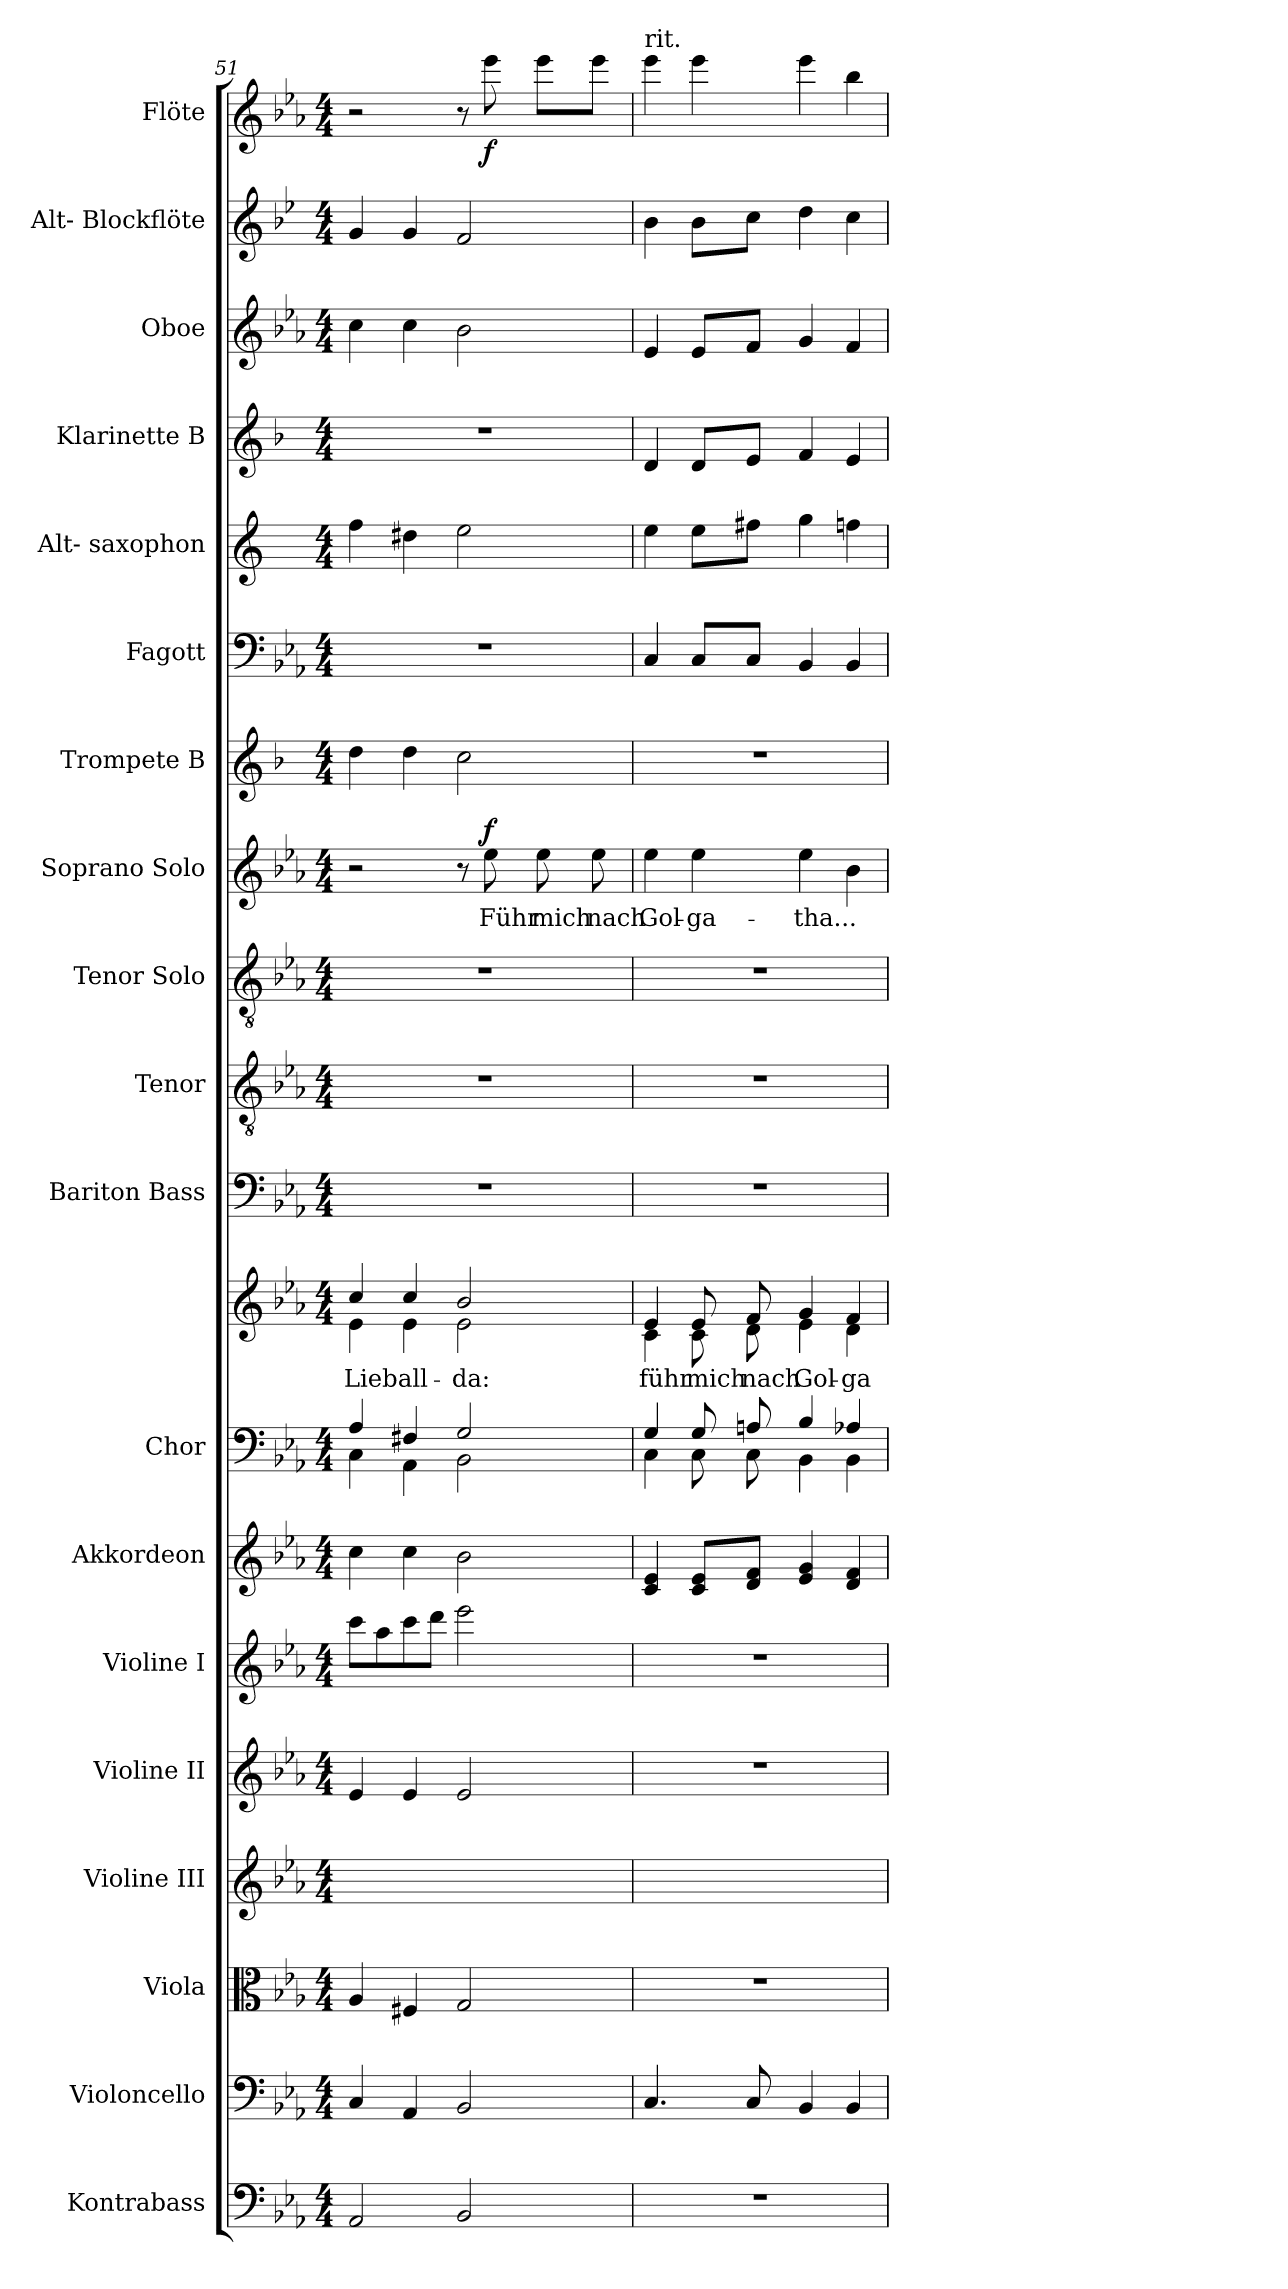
**kern	**kern	**kern	**kern	**kern	**kern	**kern	**kern	**kern	**text	**kern	**kern	**kern	**kern	**text	**dynam	**kern	**kern	**kern	**kern	**kern	**kern	**kern	**dynam
*part19	*part18	*part17	*part16	*part15	*part14	*part13	*part12	*part12	*part12	*part11	*part10	*part9	*part8	*part8	*part8	*part7	*part6	*part5	*part4	*part3	*part2	*part1	*part1
*staff20	*staff19	*staff18	*staff17	*staff16	*staff15	*staff14	*staff13	*staff12	*staff12	*staff11	*staff10	*staff9	*staff8	*staff8	*staff8	*staff7	*staff6	*staff5	*staff4	*staff3	*staff2	*staff1	*staff1
*I"Kontrabass	*I"Violoncello	*I"Viola	*I"Violine III	*I"Violine II	*I"Violine I	*I"Akkordeon	*I"Chor	*	*	*I"Bariton Bass	*I"Tenor	*I"Tenor Solo	*I"Soprano Solo	*	*	*I"Trompete B	*I"Fagott	*I"Alt- saxophon	*I"Klarinette B	*I"Oboe	*I"Alt- Blockflöte	*I"Flöte	*
*I'Kb.	*I'Vc.	*I'Vla.	*I'Vln. III	*I'Vln. II	*I'Vln. I	*I'Akk.	*I'Chor	*	*	*I'B	*I'T	*I'T. Solo	*I'S. Solo	*	*	*I'Tpt.	*I'Fgt.	*I'ASax.	*I'Kl.	*I'Ob.	*I'ABfl.	*I'Fl.	*
*clefF4	*clefF4	*clefC3	*clefG2	*clefG2	*clefG2	*clefG2	*clefF4	*clefG2	*	*clefF4	*clefGv2	*clefGv2	*clefG2	*	*	*clefG2	*clefF4	*clefG2	*clefG2	*clefG2	*clefG2	*clefG2	*
*ITrd7c12	*	*	*	*	*	*	*	*	*	*	*ITrd7c12	*ITrd7c12	*	*	*	*ITrd1c2	*	*ITrd5c9	*ITrd1c2	*	*ITrd-3c-5	*	*
*k[b-e-a-]	*k[b-e-a-]	*k[b-e-a-]	*k[b-e-a-]	*k[b-e-a-]	*k[b-e-a-]	*k[b-e-a-]	*k[b-e-a-]	*k[b-e-a-]	*	*k[b-e-a-]	*k[b-e-a-]	*k[b-e-a-]	*k[b-e-a-]	*	*	*k[b-e-a-]	*k[b-e-a-]	*k[b-e-a-]	*k[b-e-a-]	*k[b-e-a-]	*k[b-e-a-]	*k[b-e-a-]	*
*E-:	*E-:	*E-:	*E-:	*E-:	*E-:	*E-:	*E-:	*E-:	*	*E-:	*E-:	*E-:	*E-:	*	*	*E-:	*E-:	*E-:	*E-:	*E-:	*E-:	*E-:	*
*M4/4	*M4/4	*M4/4	*M4/4	*M4/4	*M4/4	*M4/4	*M4/4	*M4/4	*	*M4/4	*M4/4	*M4/4	*M4/4	*	*	*M4/4	*M4/4	*M4/4	*M4/4	*M4/4	*M4/4	*M4/4	*
=51	=51	=51	=51	=51	=51	=51	=51	=51	=51	=51	=51	=51	=51	=51	=51	=51	=51	=51	=51	=51	=51	=51	=51
*	*	*	*	*	*	*	*^	*	*	*	*	*	*	*	*	*	*	*	*	*	*	*	*
!	!	!	!	!	!	!	!	!	!	!LO:LY:b:color=#000000	!	!	!	!	!	!	!	!	!	!	!	!	!	!
*	*	*	*	*	*	*	*	*	*^	*	*	*	*	*	*	*	*	*	*	*	*	*	*	*
2AAA-i/	4Ci/	4A-i/	4A-i/yy	4e-i/	8ccci\L	4cci\	4A-i/	4Ci\	4cci/	4e-i\	Lieb	1r	1r	1r	2r	.	.	4cci\	1r	4a-i\	1r	4cci\	4cci/	2r	.
.	.	.	.	.	8aa-i\	.	.	.	.	.	.	.	.	.	.	.	.	.	.	.	.	.	.	.	.
!	!	!	!	!	!	!	!	!	!	!	!LO:LY:b:color=#000000	!	!	!	!	!	!	!	!	!	!	!	!	!	!
.	4AA-i/	4F#Xi/	4A-i/yy	4e-i/	8ccci\	4cci\	4F#Xi/	4AA-i\	4cci/	4e-i\	all-	.	.	.	.	.	.	4cci\	.	4f#Xi\	.	4cci\	4cci/	.	.
.	.	.	.	.	8dddi\J	.	.	.	.	.	.	.	.	.	.	.	.	.	.	.	.	.	.	.	.
!	!	!	!	!	!	!	!	!	!	!	!LO:LY:b:color=#000000	!	!	!	!	!	!	!	!	!	!	!	!	!	!
2BBB-i/	2BB-i/	2Gi/	2Gi/yy	2e-i/	2eee-i\	2b-i\	2Gi/	2BB-i\	2b-i/	2e-i\	-da:	.	.	.	8r	.	.	2b-i\	.	2gi\	.	2b-i\	2b-i/	8r	.
!	!	!	!	!	!	!	!	!	!	!	!	!	!	!	!	!LO:LY:b:color=#000000	!	!	!	!	!	!	!	!	!
.	.	.	.	.	.	.	.	.	.	.	.	.	.	.	8ee-i\	Führ	f	.	.	.	.	.	.	8eee-i\	f
!	!	!	!	!	!	!	!	!	!	!	!	!	!	!	!	!LO:LY:b:color=#000000	!	!	!	!	!	!	!	!	!
.	.	.	.	.	.	.	.	.	.	.	.	.	.	.	8ee-i\	mich	.	.	.	.	.	.	.	8eee-i\L	.
!	!	!	!	!	!	!	!	!	!	!	!	!	!	!	!	!LO:LY:b:color=#000000	!	!	!	!	!	!	!	!	!
.	.	.	.	.	.	.	.	.	.	.	.	.	.	.	8ee-i\	nach	.	.	.	.	.	.	.	8eee-i\J	.
=52	=52	=52	=52	=52	=52	=52	=52	=52	=52	=52	=52	=52	=52	=52	=52	=52	=52	=52	=52	=52	=52	=52	=52	=52	=52
!	!	!	!	!	!	!	!	!	!	!	!LO:LY:b:color=#000000	!	!	!	!	!	!	!	!	!	!	!	!	!	!
!	!	!	!	!	!	!	!	!	!	!	!	!	!	!	!	!	!	!	!	!	!	!	!	!LO:TX:t=rit.	!
!	!	!	!	!	!	!	!	!	!	!	!	!	!	!	!	!LO:LY:b:color=#000000	!	!	!	!	!	!	!	!	!
1r	4.Ci/	1r	1ryy	1r	1r	4ci/ 4e-i	4Gi/	4Ci\	4e-i/	4ci\	führ	1r	1r	1r	4ee-i\	Gol-	.	1r	4Ci/	4gi\	4ci/	4e-i/	4ee-i\	4eee-i\	.
!	!	!	!	!	!	!	!	!	!	!	!LO:LY:b:color=#000000	!	!	!	!	!	!	!	!	!	!	!	!	!	!
!	!	!	!	!	!	!	!	!	!	!	!	!	!	!	!	!LO:LY:b:color=#000000	!	!	!	!	!	!	!	!	!
.	.	.	.	.	.	8ci/ 8e-iL	8Gi/	8Ci\	8e-i/	8ci\	mich	.	.	.	4ee-i\	-ga-	.	.	8Ci/L	8gi\L	8ci/L	8e-i/L	8ee-i\L	4eee-i\	.
!	!	!	!	!	!	!	!	!	!	!	!LO:LY:b:color=#000000	!	!	!	!	!	!	!	!	!	!	!	!	!	!
.	8Ci/	.	.	.	.	8di/ 8fiJ	8Ani/	8Ci\	8fi/	8di\	nach	.	.	.	.	.	.	.	8Ci/J	8ani\J	8di/J	8fi/J	8ffi\J	.	.
!	!	!	!	!	!	!	!	!	!	!	!LO:LY:b:color=#000000	!	!	!	!	!	!	!	!	!	!	!	!	!	!
!	!	!	!	!	!	!	!	!	!	!	!	!	!	!	!	!LO:LY:b:color=#000000	!	!	!	!	!	!	!	!	!
.	4BB-i/	.	.	.	.	4e-i/ 4gi	4B-i/	4BB-i\	4gi/	4e-i\	Gol-	.	.	.	4ee-i\	-tha...	.	.	4BB-i/	4b-i\	4e-i/	4gi/	4ggi\	4eee-i\	.
!	!	!	!	!	!	!	!	!	!	!	!LO:LY:b:color=#000000	!	!	!	!	!	!	!	!	!	!	!	!	!	!
.	4BB-i/	.	.	.	.	4di/ 4fi	4A-Xi/	4BB-i\	4fi/	4di\	-ga-	.	.	.	4b-i\	.	.	.	4BB-i/	4a-Xi\	4di/	4fi/	4ffi\	4bb-i\	.
*	*	*	*	*	*	*	*v	*v	*	*	*	*	*	*	*	*	*	*	*	*	*	*	*	*	*
*	*	*	*	*	*	*	*	*v	*v	*	*	*	*	*	*	*	*	*	*	*	*	*	*	*
=	=	=	=	=	=	=	=	=	=	=	=	=	=	=	=	=	=	=	=	=	=	=	=
*-	*-	*-	*-	*-	*-	*-	*-	*-	*-	*-	*-	*-	*-	*-	*-	*-	*-	*-	*-	*-	*-	*-	*-
